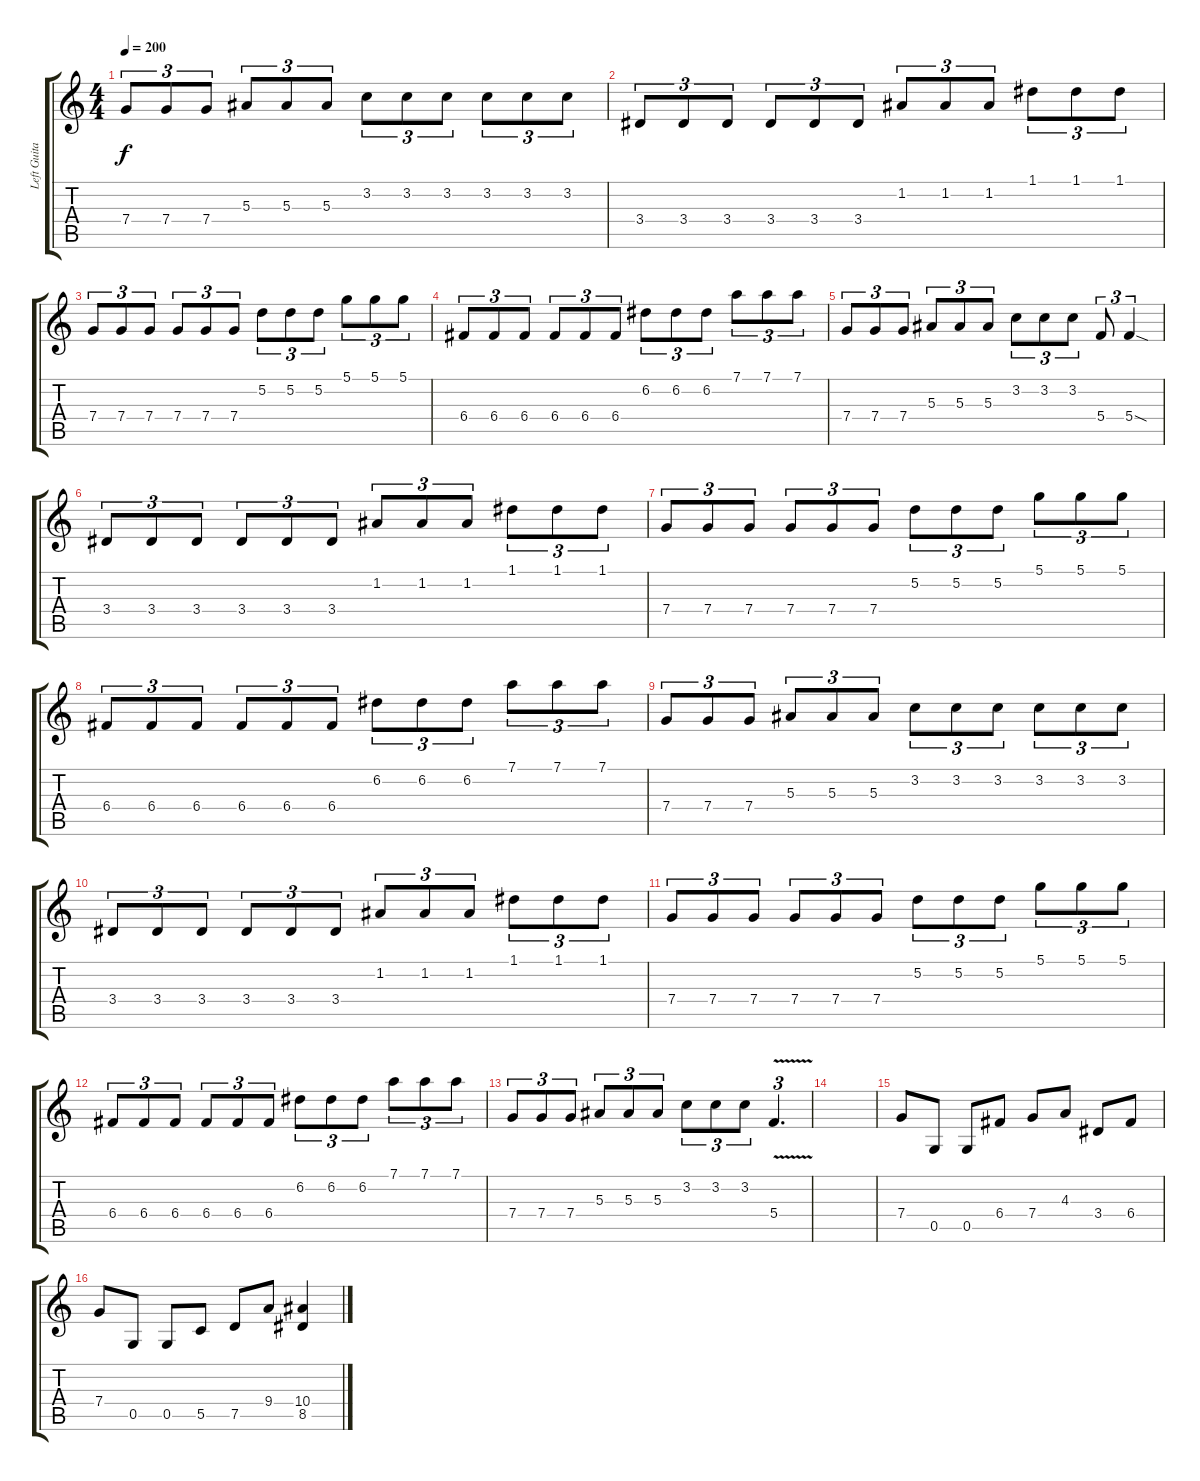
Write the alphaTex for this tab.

\track ("Left Guitar" "Left Guita") {instrument distortionguitar}
\staff {score tabs}
\tuning (D4 A3 F3 C3 G2 D2) {hide}
\ts (4 4)
\tempo 200
\clef g2
\ks c
7.4.8{tu (3 2) dy f} 7.4.8{tu (3 2)} 7.4.8{tu (3 2)} 5.3.8{tu (3 2)} 5.3.8{tu (3 2)} 5.3.8{tu (3 2)} 3.2.8{tu (3 2)} 3.2.8{tu (3 2)} 3.2.8{tu (3 2)} 3.2.8{tu (3 2)} 3.2.8{tu (3 2)} 3.2.8{tu (3 2)} |
3.4.8{tu (3 2)} 3.4.8{tu (3 2)} 3.4.8{tu (3 2)} 3.4.8{tu (3 2)} 3.4.8{tu (3 2)} 3.4.8{tu (3 2)} 1.2.8{tu (3 2)} 1.2.8{tu (3 2)} 1.2.8{tu (3 2)} 1.1.8{tu (3 2)} 1.1.8{tu (3 2)} 1.1.8{tu (3 2)} |
7.4.8{tu (3 2)} 7.4.8{tu (3 2)} 7.4.8{tu (3 2)} 7.4.8{tu (3 2)} 7.4.8{tu (3 2)} 7.4.8{tu (3 2)} 5.2.8{tu (3 2)} 5.2.8{tu (3 2)} 5.2.8{tu (3 2)} 5.1.8{tu (3 2)} 5.1.8{tu (3 2)} 5.1.8{tu (3 2)} |
6.4.8{tu (3 2)} 6.4.8{tu (3 2)} 6.4.8{tu (3 2)} 6.4.8{tu (3 2)} 6.4.8{tu (3 2)} 6.4.8{tu (3 2)} 6.2.8{tu (3 2)} 6.2.8{tu (3 2)} 6.2.8{tu (3 2)} 7.1.8{tu (3 2)} 7.1.8{tu (3 2)} 7.1.8{tu (3 2)} |
7.4.8{tu (3 2)} 7.4.8{tu (3 2)} 7.4.8{tu (3 2)} 5.3.8{tu (3 2)} 5.3.8{tu (3 2)} 5.3.8{tu (3 2)} 3.2.8{tu (3 2)} 3.2.8{tu (3 2)} 3.2.8{tu (3 2)} 5.4.8{tu (3 2)} 5.4{sod}.4{tu (3 2)} |
3.4.8{tu (3 2)} 3.4.8{tu (3 2)} 3.4.8{tu (3 2)} 3.4.8{tu (3 2)} 3.4.8{tu (3 2)} 3.4.8{tu (3 2)} 1.2.8{tu (3 2)} 1.2.8{tu (3 2)} 1.2.8{tu (3 2)} 1.1.8{tu (3 2)} 1.1.8{tu (3 2)} 1.1.8{tu (3 2)} |
7.4.8{tu (3 2)} 7.4.8{tu (3 2)} 7.4.8{tu (3 2)} 7.4.8{tu (3 2)} 7.4.8{tu (3 2)} 7.4.8{tu (3 2)} 5.2.8{tu (3 2)} 5.2.8{tu (3 2)} 5.2.8{tu (3 2)} 5.1.8{tu (3 2)} 5.1.8{tu (3 2)} 5.1.8{tu (3 2)} |
6.4.8{tu (3 2)} 6.4.8{tu (3 2)} 6.4.8{tu (3 2)} 6.4.8{tu (3 2)} 6.4.8{tu (3 2)} 6.4.8{tu (3 2)} 6.2.8{tu (3 2)} 6.2.8{tu (3 2)} 6.2.8{tu (3 2)} 7.1.8{tu (3 2)} 7.1.8{tu (3 2)} 7.1.8{tu (3 2)} |
7.4.8{tu (3 2)} 7.4.8{tu (3 2)} 7.4.8{tu (3 2)} 5.3.8{tu (3 2)} 5.3.8{tu (3 2)} 5.3.8{tu (3 2)} 3.2.8{tu (3 2)} 3.2.8{tu (3 2)} 3.2.8{tu (3 2)} 3.2.8{tu (3 2)} 3.2.8{tu (3 2)} 3.2.8{tu (3 2)} |
3.4.8{tu (3 2)} 3.4.8{tu (3 2)} 3.4.8{tu (3 2)} 3.4.8{tu (3 2)} 3.4.8{tu (3 2)} 3.4.8{tu (3 2)} 1.2.8{tu (3 2)} 1.2.8{tu (3 2)} 1.2.8{tu (3 2)} 1.1.8{tu (3 2)} 1.1.8{tu (3 2)} 1.1.8{tu (3 2)} |
7.4.8{tu (3 2)} 7.4.8{tu (3 2)} 7.4.8{tu (3 2)} 7.4.8{tu (3 2)} 7.4.8{tu (3 2)} 7.4.8{tu (3 2)} 5.2.8{tu (3 2)} 5.2.8{tu (3 2)} 5.2.8{tu (3 2)} 5.1.8{tu (3 2)} 5.1.8{tu (3 2)} 5.1.8{tu (3 2)} |
6.4.8{tu (3 2)} 6.4.8{tu (3 2)} 6.4.8{tu (3 2)} 6.4.8{tu (3 2)} 6.4.8{tu (3 2)} 6.4.8{tu (3 2)} 6.2.8{tu (3 2)} 6.2.8{tu (3 2)} 6.2.8{tu (3 2)} 7.1.8{tu (3 2)} 7.1.8{tu (3 2)} 7.1.8{tu (3 2)} |
7.4.8{tu (3 2)} 7.4.8{tu (3 2)} 7.4.8{tu (3 2)} 5.3.8{tu (3 2)} 5.3.8{tu (3 2)} 5.3.8{tu (3 2)} 3.2.8{tu (3 2)} 3.2.8{tu (3 2)} 3.2.8{tu (3 2)} 5.4{v}.4{d tu (3 2)} |
|
7.4.8 0.5.8 0.5.8 6.4.8 7.4.8 4.3.8 3.4.8 6.4.8 |
7.4.8 0.5.8 0.5.8 5.5.8 7.5.8 9.4.8 (10.4 8.5).4
